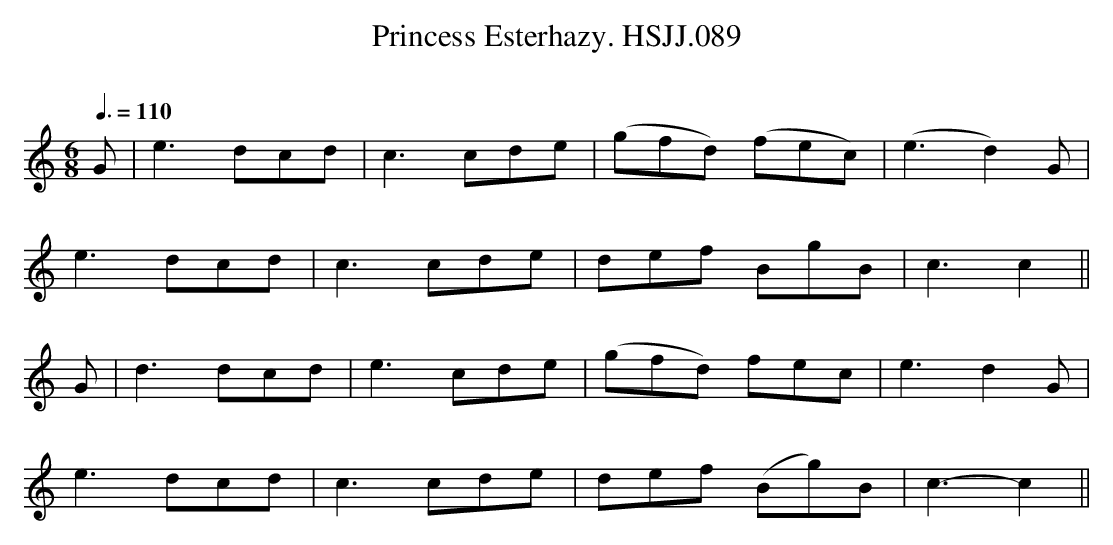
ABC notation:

X:1
T:Princess Esterhazy. HSJJ.089
M:6/8
L:1/8
Q:3/8=110
O:
K:C
G|e3dcd|c3cde|(gfd) (fec)|(e3d2)G|
e3dcd|c3cde|def BgB|c3c2||
G|d3dcd|e3cde|(gfd) fec|e3d2G|
e3dcd|c3cde|def (Bg)B|c3-c2||
